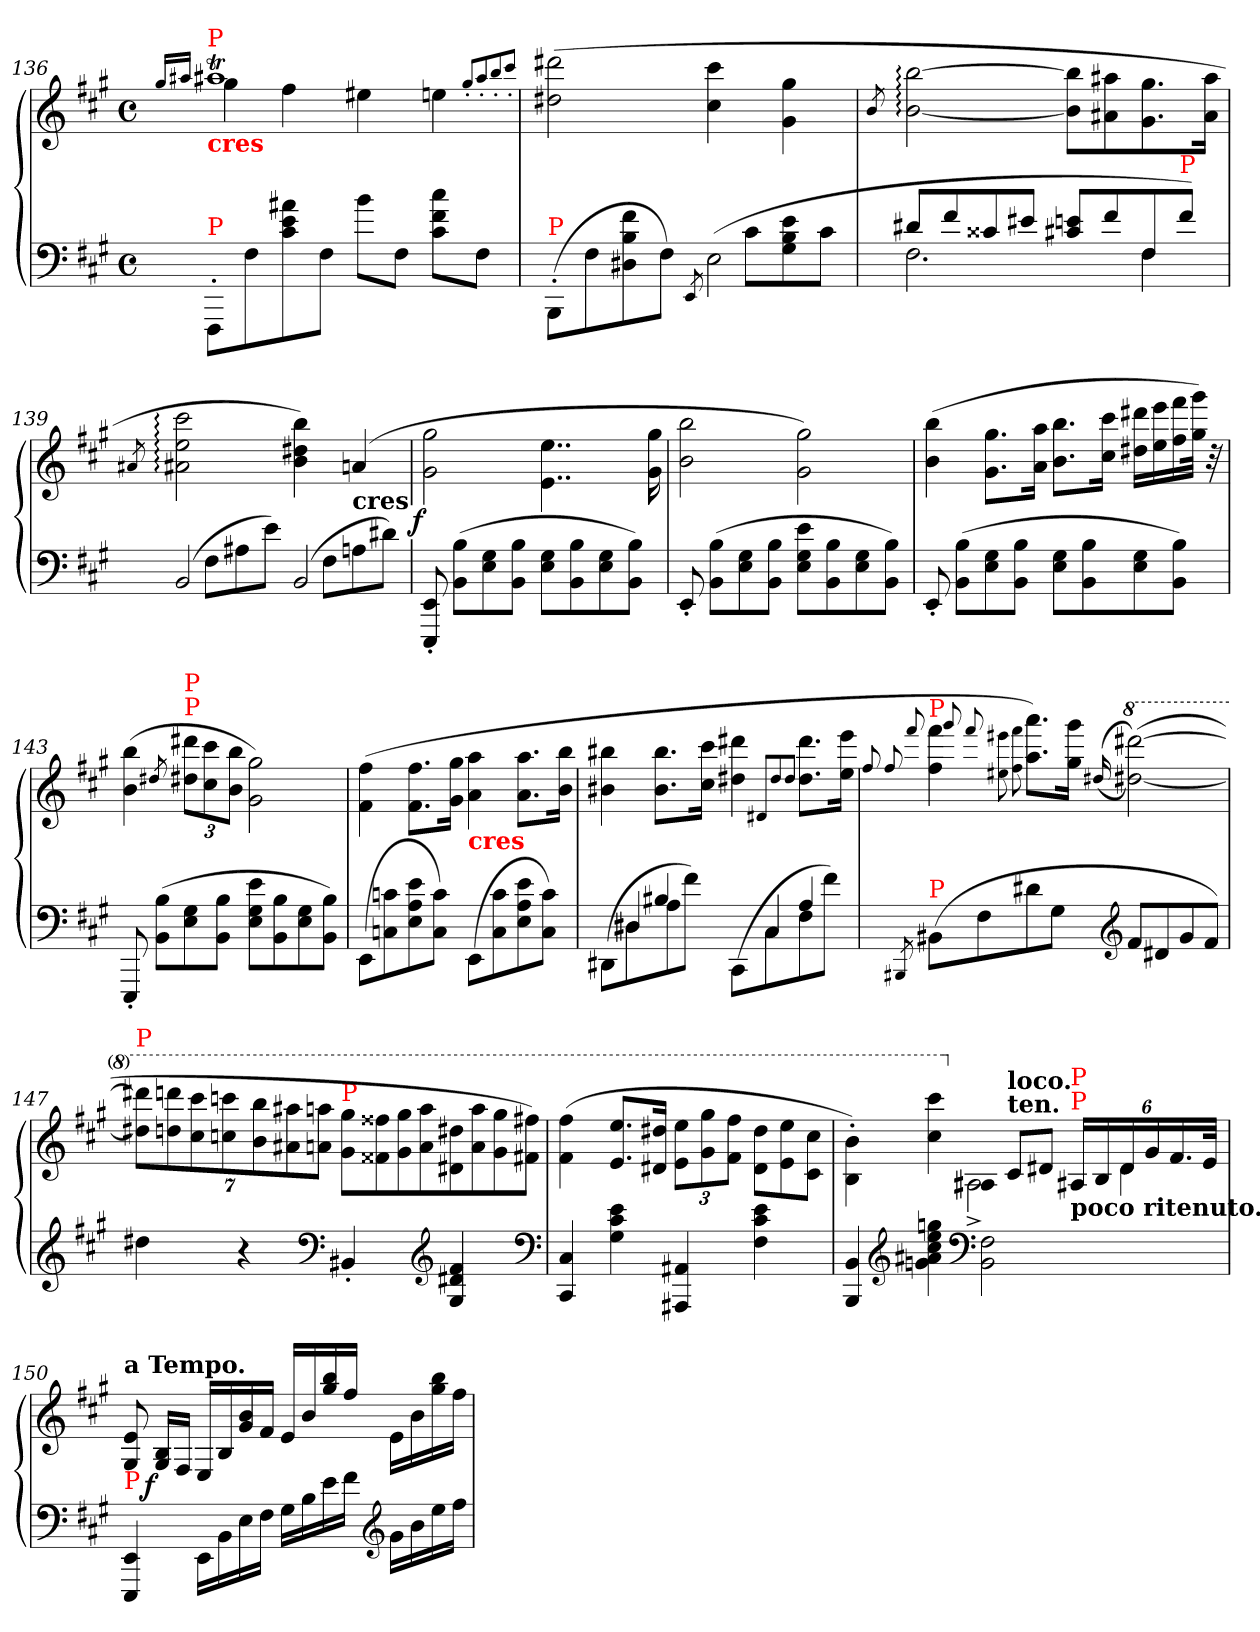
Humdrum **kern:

**kern	**kern	**dynam
*part1	*part1	*part1
*staff2	*staff1	*staff1/2
*clefF4	*clefG2	*
*k[f#c#g#]	*k[f#c#g#]	*
*M4/4	*M4/4	*
*met(c)	*met(c)	*
=136	=136	=136
.	16qqgg#/LL	.
.	16qqaa#X/JJ	.
*	*^	*
!	!LO:TX:b:B:color=red:t=cres	!	!
!	!LO:TX:a:color=red:t=P	!	!
!LO:TX:a:color=red:t=P	!	!	!
8FFF#'</L	1aa#Xt	4gg#	.
8F#\	.	.	.
8a#X\ 8e\ 8c#\	.	4ff#	.
8F#\J	.	.	.
8bL	.	4ee#X	.
8F#J	.	.	.
8cc# 8f# 8c#L	.	4een	.
8F#J	.	.	.
*	*v	*v	*
.	8qqgg#TTT'>/L	.
.	8qqaa#'>	.
.	8qqbb'>	.
.	8qqccc#'>J	.
=137	=137	=137
!LO:TX:a:color=red:t=P	!	!
(>8BBB'>\L	(>2ddd#X 2dd#X	.
8F#\	.	.
8f#\ 8B\ 8D#X\	.	.
8F#\J)	.	.
8qEE/	.	.
!LO:N:vis=2	!	!
(>8E	4ccc# 4cc#	.
8c#L	.	.
8e 8B 8G#	4gg# 4g#	.
8c#J	.	.
=138	=138	=138
.	8qb/	.
*^	*	*
8d#XL	2.F#	[2bb: [2b:	.
8f#	.	.	.
8c##X	.	.	.
8e#XJ	.	.	.
8en 8c#XL	.	8bb] 8b]L	.
8f#	.	8aa#X 8a#X	.
8F#	4F#	8.gg# 8.g#	.
!LO:TX:a:color=red:t=P	!	!	!
8f#J)	.	.	.
.	.	16aa# 16a#Jk	.
*v	*v	*	*
=139	=139	=139
.	8qa#X/	.
!LO:N:vis=2	!	!
(>8BB	2ccc#: 2ee: 2a#:	.
8F#L	.	.
8A#X	.	.
8eJ)	.	.
!LO:N:vis=2	!	!
(>8BB	4bb 4dd#X 4b)	.
8F#L	.	.
!	!LO:TX:c:B:t=cres	!
8An	(>4an	.
8d#XJ)	.	.
=140	=140	=140
!	!	!LO:DY:b:rj
8EE'< 8EEE'<	2gg# 2g#	f
(>8B 8BBL	.	.
8G# 8E	.	.
8B 8BBJ	.	.
8G# 8EL	4..ee\ 4..e\	.
8B 8BB	.	.
8G# 8E	.	.
8B 8BBJ)	.	.
.	16gg# 16g#	.
=141	=141	=141
8EE'<	2bb 2b	.
(>8B 8BBL	.	.
8G# 8E	.	.
8B 8BBJ	.	.
8e 8G# 8EL	2gg# 2g#)	.
8B 8BB	.	.
8G# 8E	.	.
8B 8BBJ)	.	.
=142	=142	=142
8EE'<	(>4bb 4b	.
(>8B 8BBL	.	.
8G# 8E	8.gg# 8.g#L	.
8B 8BBJ	.	.
.	16aa 16aJk	.
8G# 8EL	8.bb 8.bL	.
8B 8BB	.	.
.	16ccc# 16cc#Jk	.
8G# 8E	16ddd#X 16dd#XLL	.
.	16eee 16ee	.
8B 8BBJ)	16fff# 16ff#	.
.	32ggg# 32gg#JJk)	.
.	32r	.
=143	=143	=143
8EEE'<	(>4bb 4b	.
(>8B 8BBL	.	.
.	8qdd#X/	.
*	*Xbrackettup	*
!	!LO:TX:a:color=red:t=P	!
!	!LO:TX:a:color=red:t=P	!
8G# 8E	12ddd#X 12dd#L	.
.	12ccc# 12cc#	.
8B 8BBJ	.	.
.	12bb 12bJ	.
8e 8G# 8EL	2gg# 2g#)	.
8B 8BB	.	.
8G# 8E	.	.
8B 8BBJ)	.	.
=144	=144	=144
(>8EEL	(>4ff# 4f#	.
8cn 8Cn	.	.
8e 8A 8E	8.ff# 8.f#L	.
8c 8CJ)	.	.
.	16gg# 16g#Jk	.
!	!LO:TX:b:B:color=red:t=cres	!
(>8EEL	4aa 4a	.
8c 8C	.	.
8e 8A 8E	8.aa 8.aL	.
8c 8CJ)	.	.
.	16bb 16bJk	.
=145	=145	=145
*^	*	*
*	*^	*	*
4ryy	8ryy	(>8DD#X\L	4bb#X 4b#X	.
.	4D#X/	8D#X\	.	.
4B#X	.	8A\	8.bb# 8.b#L	.
.	4ryy	8f#\J)	.	.
.	.	.	16ccc# 16cc#Jk	.
4ryy	.	(>8CC#\L	4ddd#X 4dd#X	.
.	4C#/	8C#\	.	.
.	.	.	8qqd#X/L	.
.	.	.	8qqdd#/	.
.	.	.	8qqdd#/J	.
4A	.	8F#\	8.ddd# 8.dd#L	.
.	8ryy	8f#\J)	.	.
.	.	.	16eee 16eeJk	.
*v	*v	*v	*	*
=146	=146	=146
.	8qqff#/	.
.	8qqff#	.
8qBBB#X/	8qqfff#	.
!	!LO:TX:a:color=red:t=P	!
!LO:TX:a:color=red:t=P	!	!
(>8BB#XL	4fff#\ 4ff#\	.
8F#	.	.
.	8qqggg#	.
.	8qqfff#	.
.	8qqeee#X 8qqee#X	.
.	8qqfff# 8qqff#	.
8d#X	8.aaa 8.aaL)	.
8G#J	.	.
.	16ggg# 16gg#Jk	.
*clefG2	*	*
.	(<(>16qqdd#X/	.
*	*8va	*
8f#L	(>[2dddd#X [2ddd#))	.
8d#X	.	.
8g#	.	.
8f#J)	.	.
=147	=147	=147
!	!LO:TX:a:color=red:t=P	!
4dd#X	14dddd#X] 14ddd#X]L	.
.	14ddddn 14dddn	.
.	14cccc# 14ccc#	.
.	14ccccn 14cccn	.
4r	.	.
.	14bbb 14bb	.
.	14aaa#X 14aa#X	.
.	14aaan 14aanJ	.
*clefF4	*	*
!	!LO:TX:a:color=red:t=P	!
!	!LO:N:vis=8	!
4BB#X'<	16ggg# 16gg#L	.
!	!LO:N:vis=8	!
.	16fff##X 16ff##X	.
!	!LO:N:vis=8	!
.	16ggg# 16gg#	.
!	!LO:N:vis=8	!
.	16aaa 16aa	.
*clefG2	*	*
!	!LO:N:vis=8	!
4f# 4d#X 4G#	16ddd#X 16dd#X	.
!	!LO:N:vis=8	!
.	16aaa 16aa	.
!	!LO:N:vis=8	!
.	16ggg# 16gg#	.
!	!LO:N:vis=8	!
.	16fff#X 16ff#XJ)	.
*clefF4	*	*
=148	=148	=148
4C# 4CC#	(>4fff#\ 4ff#\	.
4e 4c# 4G#	8.eee/ 8.ee/L	.
.	16ddd#X 16dd#XJk	.
4AA#X 4AAA#X	12eee\ 12ee\L	.
.	12ggg#\ 12gg#\	.
.	12fff#\ 12ff#\J	.
*	*Xtuplet	*
4e 4c# 4F#	12ddd#\ 12dd#\L	.
.	12eee\ 12ee\	.
.	12ccc# 12cc#J	.
=149	=149	=149
*	*^	*
4BB 4BBB	4bb'>\ 4b'>\)	4ryy	.
*clefG2	*	*	*
4gg 4ee 4cc# 4a#X 4gn	4cccc# 4ccc#	4ryy	.
*clefF4	*	*	*
*	*X8va	*	*
!	!LO:N:vis=2	!LO:N:vis=2	!
2F#\ 2BB\	12A#X	4A#X^<	.
!	!LO:TX:a:B:t=loco. \nten.	!	!
.	12c#L	.	.
.	12d#XJ	.	.
*	*tuplet	*Xtuplet	*
!	!LO:TX:a:color=red:t=P	!	!
!	!LO:TX:b:B:t=poco ritenuto.	!	!
!	!LO:TX:a:color=red:t=P	!	!
.	24A#XLL	12ryy	.
.	24B	.	.
.	24d#	6d#	.
.	24g#	.	.
.	24.f#	.	.
.	48eJJk	.	.
*	*v	*v	*
=150	=150	=150
!	!LO:TX:a:B:t=a Tempo.	!
!	!LO:TX:b:color=red:t=P	!
4EE/ 4EEE/	8e/ 8G#/	.
!	!	!LO:DY:b:rj
.	16B/ 16G#/LL	f
.	16F#/JJ	.
16EE\LL	16E/LL	.
16BB\	16B/	.
16E	16b 16g#	.
16F#JJ	16f#JJ	.
16G#LL	16e/LL	.
16B	16b/	.
16e	16bb/ 16gg#/	.
16f#JJ	16ff#/JJ	.
*clefG2	*	*
16g#LL	16eLL	.
16b	16b	.
16ee	16bb 16gg#	.
16ff#JJ	16ff#JJ	.
=	=	=
*-	*-	*-
